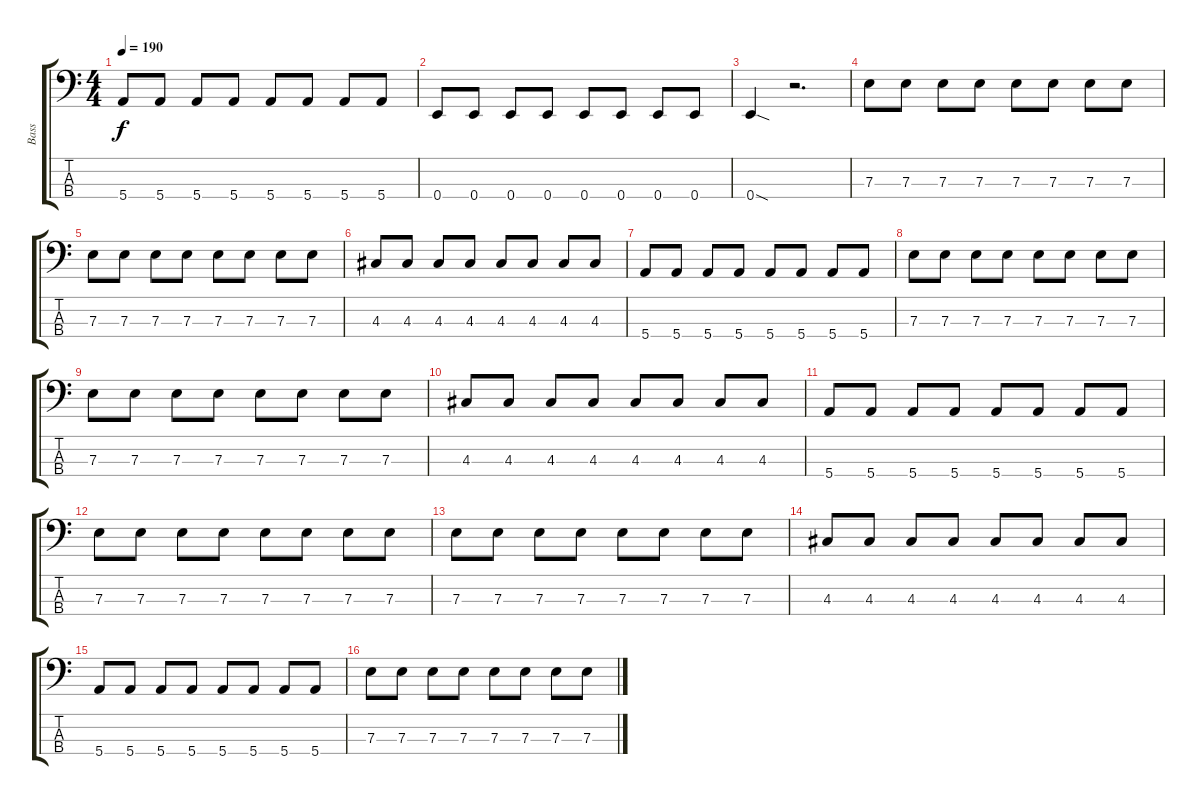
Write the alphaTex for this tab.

\track ("Bass" "Bass") {instrument electricbassfinger}
\staff {score tabs}
\tuning (G2 D2 A1 E1) {hide}
\ts (4 4)
\tempo 190
\clef f4
\ks c
5.4.8{dy f} 5.4.8 5.4.8 5.4.8 5.4.8 5.4.8 5.4.8 5.4.8 |
0.4.8 0.4.8 0.4.8 0.4.8 0.4.8 0.4.8 0.4.8 0.4.8 |
0.4{sod}.4 r.2{d} |
7.3.8 7.3.8 7.3.8 7.3.8 7.3.8 7.3.8 7.3.8 7.3.8 |
7.3.8 7.3.8 7.3.8 7.3.8 7.3.8 7.3.8 7.3.8 7.3.8 |
4.3.8 4.3.8 4.3.8 4.3.8 4.3.8 4.3.8 4.3.8 4.3.8 |
5.4.8 5.4.8 5.4.8 5.4.8 5.4.8 5.4.8 5.4.8 5.4.8 |
7.3.8 7.3.8 7.3.8 7.3.8 7.3.8 7.3.8 7.3.8 7.3.8 |
7.3.8 7.3.8 7.3.8 7.3.8 7.3.8 7.3.8 7.3.8 7.3.8 |
4.3.8 4.3.8 4.3.8 4.3.8 4.3.8 4.3.8 4.3.8 4.3.8 |
5.4.8 5.4.8 5.4.8 5.4.8 5.4.8 5.4.8 5.4.8 5.4.8 |
7.3.8 7.3.8 7.3.8 7.3.8 7.3.8 7.3.8 7.3.8 7.3.8 |
7.3.8 7.3.8 7.3.8 7.3.8 7.3.8 7.3.8 7.3.8 7.3.8 |
4.3.8 4.3.8 4.3.8 4.3.8 4.3.8 4.3.8 4.3.8 4.3.8 |
5.4.8 5.4.8 5.4.8 5.4.8 5.4.8 5.4.8 5.4.8 5.4.8 |
7.3.8 7.3.8 7.3.8 7.3.8 7.3.8 7.3.8 7.3.8 7.3.8
